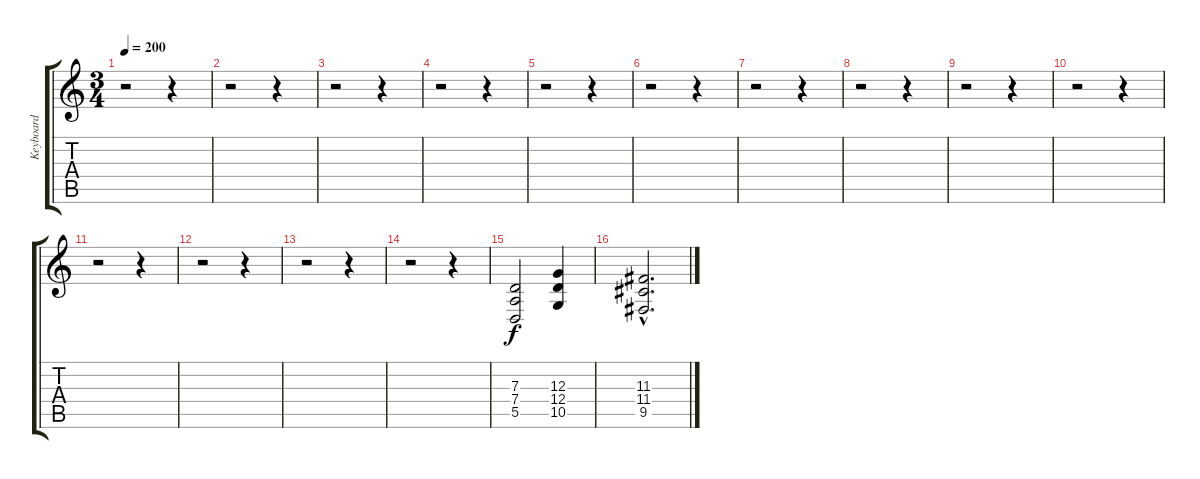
\track ("Keyboard" "Keyboard") {instrument choiraahs}
\staff {score tabs}
\tuning (E4 B3 G3 D3 A2 E2) {hide}
\ts (3 4)
\tempo 200
\clef g2
\ks c
r.2{dy f} r.4 |
r.2 r.4 |
r.2 r.4 |
r.2 r.4 |
r.2 r.4 |
r.2 r.4 |
r.2 r.4 |
r.2 r.4 |
r.2 r.4 |
r.2 r.4 |
r.2 r.4 |
r.2 r.4 |
r.2 r.4 |
r.2 r.4 |
(7.3 7.4 5.5).2 (12.3 12.4 10.5).4 |
(11.3{hac} 11.4{hac} 9.5{hac}).2{d}
